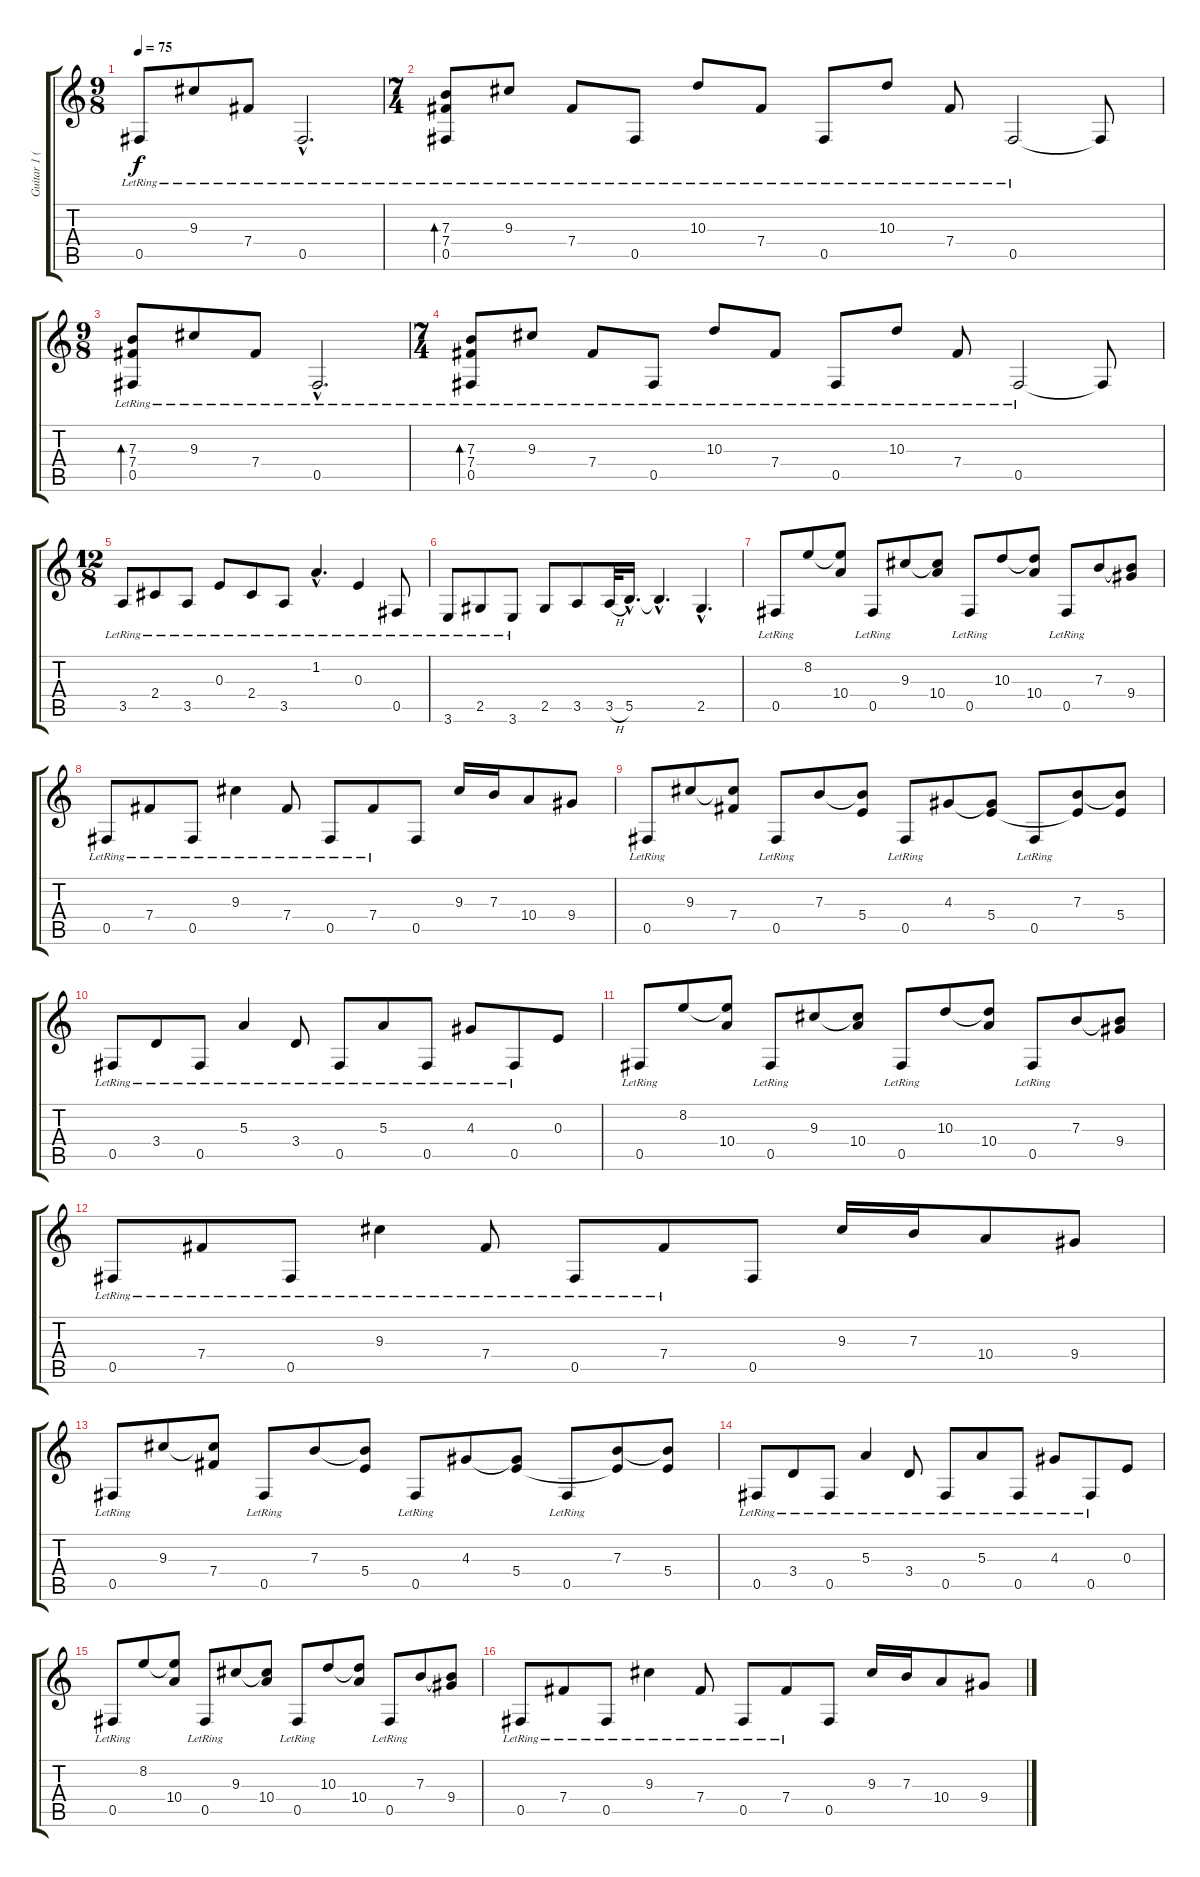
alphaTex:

\track ("Guitar 1 (Clean)" "Guitar 1 (") {instrument electricguitarclean}
\staff {score tabs}
\tuning (Db4 Ab3 E3 B2 Gb2 Db2) {hide}
\ts (9 8)
\tempo 75
\clef g2
\ks c
0.5{lr}.8{dy f} 9.3{lr}.8 7.4{lr}.8 0.5{hac lr}.2{d} |
\ts (7 4)
(7.3 7.4{lr} 0.5{lr}).8{bd 120} 9.3{lr}.8 7.4{lr}.8 0.5{lr}.8 10.3{lr}.8 7.4{lr}.8 0.5{lr}.8 10.3{lr}.8 7.4{lr}.8 0.5{lr}.2 0.5{t}.8 |
\ts (9 8)
(7.3 7.4{lr} 0.5{lr}).8{bd 120} 9.3{lr}.8 7.4{lr}.8 0.5{hac lr}.2{d} |
\ts (7 4)
(7.3 7.4{lr} 0.5{lr}).8{bd 120} 9.3{lr}.8 7.4{lr}.8 0.5{lr}.8 10.3{lr}.8 7.4{lr}.8 0.5{lr}.8 10.3{lr}.8 7.4{lr}.8 0.5{lr}.2 0.5{t}.8 |
\ts (12 8)
3.5{lr}.8 2.4{lr}.8 3.5{lr}.8 0.3{lr}.8 2.4{lr}.8 3.5{lr}.8 1.2{hac lr}.4{d} 0.3{lr}.4 0.5{lr}.8 |
3.6{lr}.8 2.5{lr}.8 3.6{lr}.8 2.5.8 3.5.8 3.5{h}.32 5.5{hac}.16{d} 5.5{hac t}.4{d} 2.5{hac}.4{d} |
0.5{lr}.8 8.2.8 (8.2{t} 10.4).8 0.5{lr}.8 9.3.8 (9.3{t} 10.4).8 0.5{lr}.8 10.3.8 (10.3{t} 10.4).8 0.5{lr}.8 7.3.8 (7.3{t} 9.4).8 |
0.5{lr}.8 7.4{lr}.8 0.5{lr}.8 9.3{lr}.4 7.4{lr}.8 0.5{lr}.8 7.4{lr}.8 0.5.8 9.3.16 7.3.16 10.4.8 9.4.8 |
0.5{lr}.8 9.3.8 (9.3{t} 7.4).8 0.5{lr}.8 7.3.8 (7.3{t} 5.4).8 0.5{lr}.8 4.3.8 (4.3{t} 5.4).8 0.5{lr}.8 (7.3 5.4{t}).8 (7.3{t} 5.4).8 |
0.5{lr}.8 3.4{lr}.8 0.5{lr}.8 5.3{lr}.4 3.4{lr}.8 0.5{lr}.8 5.3{lr}.8 0.5{lr}.8 4.3{lr}.8 0.5{lr}.8 0.3.8 |
0.5{lr}.8 8.2.8 (8.2{t} 10.4).8 0.5{lr}.8 9.3.8 (9.3{t} 10.4).8 0.5{lr}.8 10.3.8 (10.3{t} 10.4).8 0.5{lr}.8 7.3.8 (7.3{t} 9.4).8 |
0.5{lr}.8 7.4{lr}.8 0.5{lr}.8 9.3{lr}.4 7.4{lr}.8 0.5{lr}.8 7.4{lr}.8 0.5.8 9.3.16 7.3.16 10.4.8 9.4.8 |
0.5{lr}.8 9.3.8 (9.3{t} 7.4).8 0.5{lr}.8 7.3.8 (7.3{t} 5.4).8 0.5{lr}.8 4.3.8 (4.3{t} 5.4).8 0.5{lr}.8 (7.3 5.4{t}).8 (7.3{t} 5.4).8 |
0.5{lr}.8 3.4{lr}.8 0.5{lr}.8 5.3{lr}.4 3.4{lr}.8 0.5{lr}.8 5.3{lr}.8 0.5{lr}.8 4.3{lr}.8 0.5{lr}.8 0.3.8 |
0.5{lr}.8 8.2.8 (8.2{t} 10.4).8 0.5{lr}.8 9.3.8 (9.3{t} 10.4).8 0.5{lr}.8 10.3.8 (10.3{t} 10.4).8 0.5{lr}.8 7.3.8 (7.3{t} 9.4).8 |
0.5{lr}.8 7.4{lr}.8 0.5{lr}.8 9.3{lr}.4 7.4{lr}.8 0.5{lr}.8 7.4{lr}.8 0.5.8 9.3.16 7.3.16 10.4.8 9.4.8
